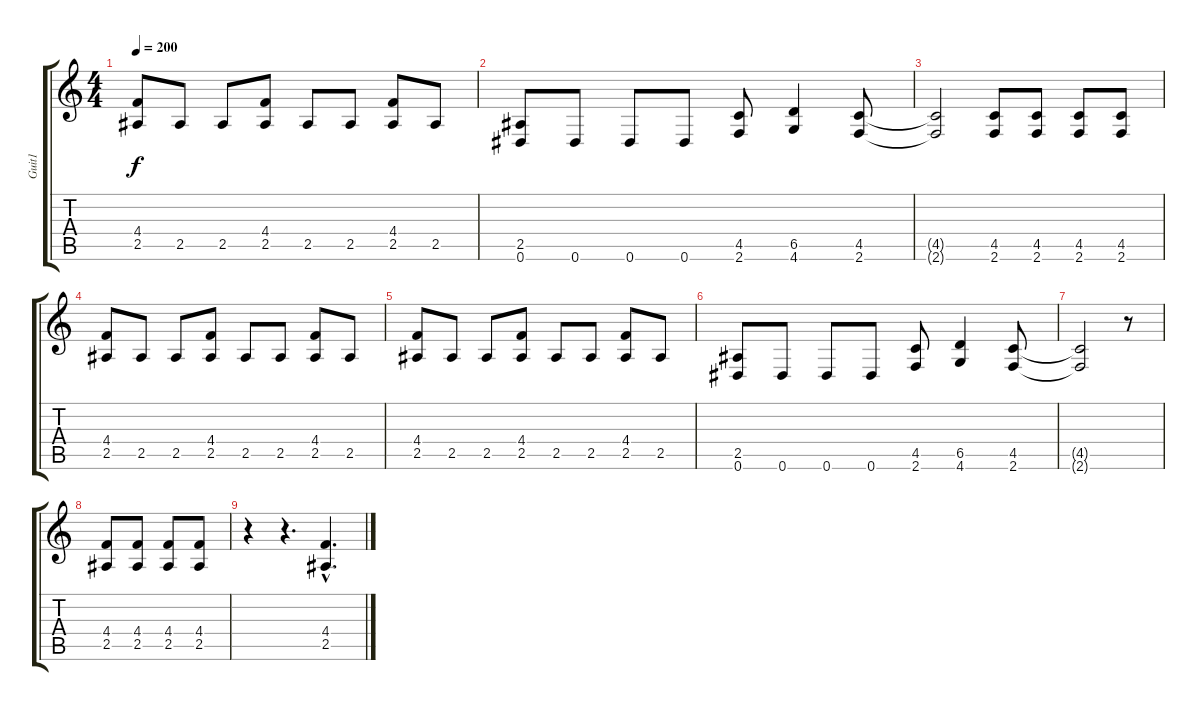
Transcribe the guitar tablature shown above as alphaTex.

\track ("Guit1" "Guit1") {instrument distortionguitar}
\staff {score tabs}
\tuning (Eb4 Bb3 Gb3 Db3 Ab2 Eb2) {hide}
\ts (4 4)
\tempo 200
\clef g2
\ks c
(4.4 2.5).8{dy f} 2.5.8 2.5.8 (4.4 2.5).8 2.5.8 2.5.8 (4.4 2.5).8 2.5.8 |
(2.5 0.6).8 0.6.8 0.6.8 0.6.8 (4.5 2.6).8 (6.5 4.6).4 (4.5 2.6).8 |
(4.5{t} 2.6{t}).2 (4.5 2.6).8 (4.5 2.6).8 (4.5 2.6).8 (4.5 2.6).8 |
(4.4 2.5).8 2.5.8 2.5.8 (4.4 2.5).8 2.5.8 2.5.8 (4.4 2.5).8 2.5.8 |
(4.4 2.5).8 2.5.8 2.5.8 (4.4 2.5).8 2.5.8 2.5.8 (4.4 2.5).8 2.5.8 |
(2.5 0.6).8 0.6.8 0.6.8 0.6.8 (4.5 2.6).8 (6.5 4.6).4 (4.5 2.6).8 |
(4.5{t} 2.6{t}).2 r.8 |
(4.4 2.5).8 (4.4 2.5).8 (4.4 2.5).8 (4.4 2.5).8 |
r.4 r.4{d} (4.4 2.5{hac}).4{d}
